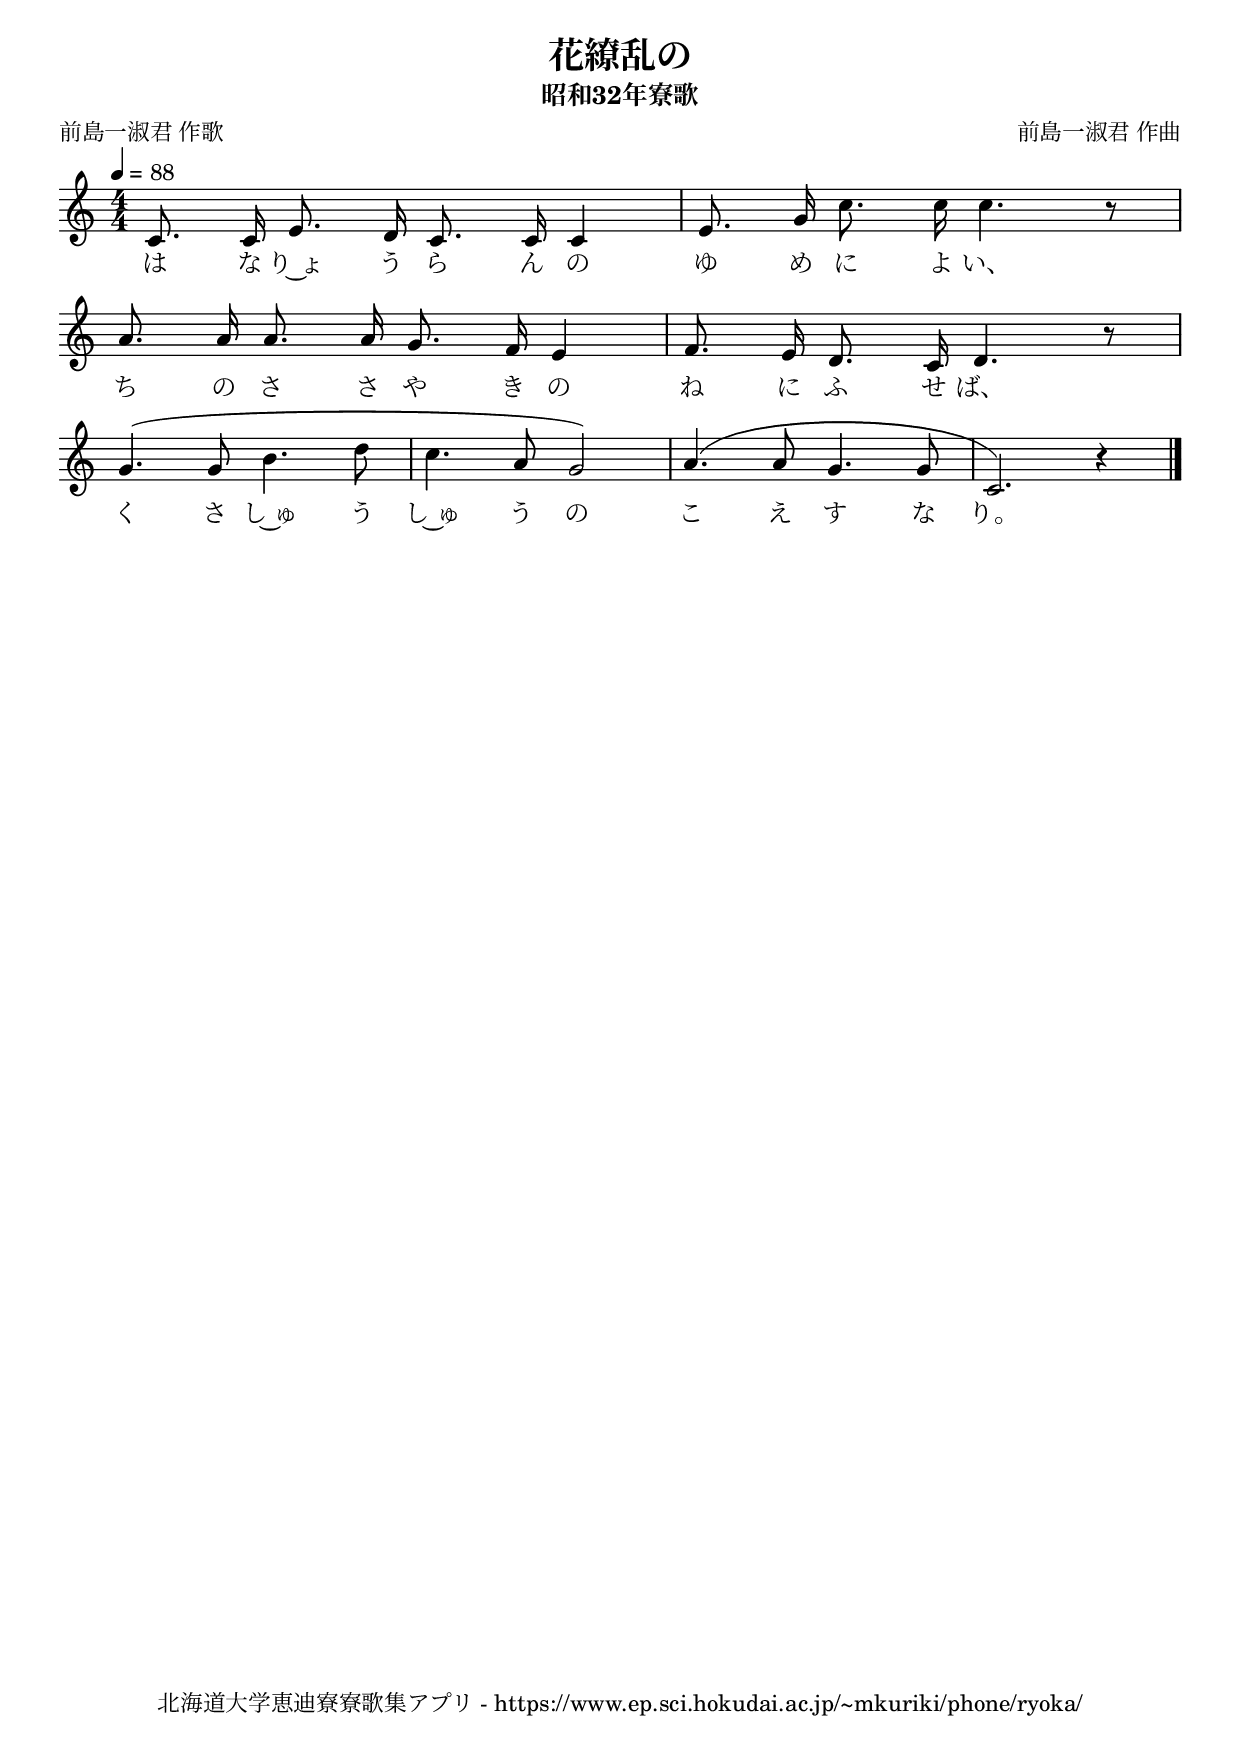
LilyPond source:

\version "2.18.2"

\paper {indent = 0}

\header {
  title = "花繚乱の"
  subtitle = "昭和32年寮歌"
  composer = "前島一淑君 作曲"
  poet = "前島一淑君 作歌"
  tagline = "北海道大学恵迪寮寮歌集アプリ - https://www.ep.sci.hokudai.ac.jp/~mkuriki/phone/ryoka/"
}


melody = \relative c'{
  \tempo 4 = 88
  \autoBeamOff
  \numericTimeSignature
  \override BreathingSign.text = \markup { \musicglyph #"scripts.upedaltoe" } % ブレスの記号指定
  \key c \major
  \time 4/4
  \set melismaBusyProperties = #'()
  c8. c16 e8. d16 c8. c16 c4 |
  e8. g16 c8. c16 c4. r8 | \break
  a8. a16 a8. a16 g8. f16 e4 |
  f8. e16 d8. c16 d4. r8 | \break
  g4. (g8 b4. d8 |
  c4. a8 g2) |
  a4. ^(a8 g4. g8 |
  c,2.) r4 |
  \bar "|."
}

text = \lyricmode {
  は な り~ょ う ら ん の ゆ め に よ い、
  ち の さ さ や き の ね に ふ せ ば、
  く さ し~ゅ う し~ゅ う の こ え す な り。
}



\score {
  <<
    % ギターコード
    %{
    \new ChordNames \with {midiInstrument = #"acoustic guitar (nylon)"}{
      \set chordChanges = ##t
      \harmony
    }
    %}
    
    % メロディーライン
    \new Voice = "one"{\melody}
    % 歌詞
    \new Lyrics \lyricsto "one" \text
    % 太鼓
    % \new DrumStaff \with{
    %   \remove "Time_signature_engraver"
    %   drumStyleTable = #percussion-style
    %   \override StaffSymbol.line-count = #1
    %   \hide Stem
    % }
    % \drum
  >>
  
\midi {}
\layout {
  \context {
    \Score
    \remove "Bar_number_engraver"
  }
}

}